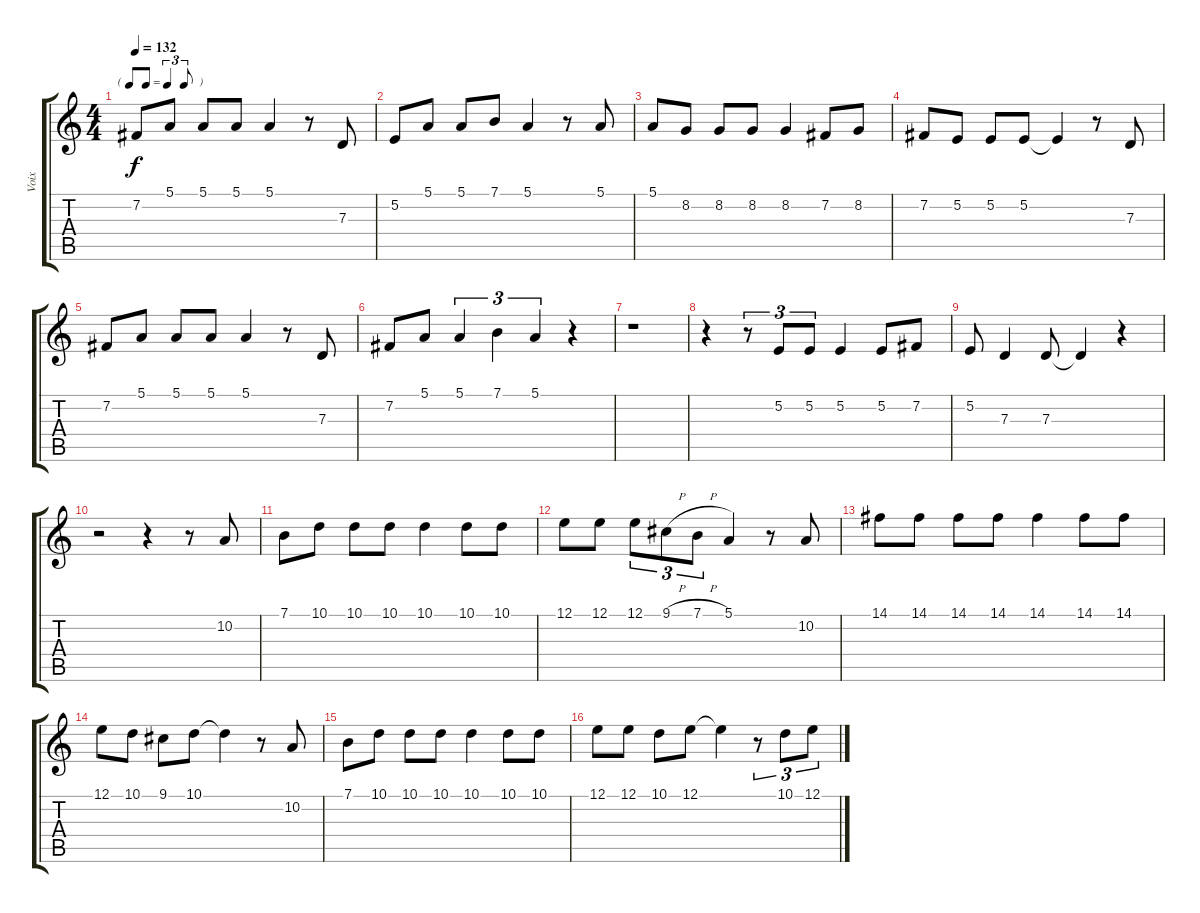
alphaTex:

\track ("Voix" "Voix") {instrument accordion}
\staff {score tabs}
\tuning (E4 B3 G3 D3 A2 E2) {hide}
\ts (4 4)
\tf triplet8th
\tempo 132
\clef g2
\ks c
7.2.8{dy f} 5.1.8 5.1.8 5.1.8 5.1.4 r.8 7.3.8 |
5.2.8 5.1.8 5.1.8 7.1.8 5.1.4 r.8 5.1.8 |
5.1.8 8.2.8 8.2.8 8.2.8 8.2.4 7.2.8 8.2.8 |
7.2.8 5.2.8 5.2.8 5.2.8 5.2{t}.4 r.8 7.3.8 |
7.2.8 5.1.8 5.1.8 5.1.8 5.1.4 r.8 7.3.8 |
7.2.8 5.1.8 5.1.4{tu (3 2)} 7.1.4{tu (3 2)} 5.1.4{tu (3 2)} r.4 |
r.1 |
r.4 r.8{tu (3 2)} 5.2.8{tu (3 2)} 5.2.8{tu (3 2)} 5.2.4 5.2.8 7.2.8 |
5.2.8 7.3.4 7.3.8 7.3{t}.4 r.4 |
r.2 r.4 r.8 10.2.8 |
7.1.8 10.1.8 10.1.8 10.1.8 10.1.4 10.1.8 10.1.8 |
12.1.8 12.1.8 12.1.8{tu (3 2)} 9.1{h}.8{tu (3 2)} 7.1{h}.8{tu (3 2)} 5.1.4 r.8 10.2.8 |
14.1.8 14.1.8 14.1.8 14.1.8 14.1.4 14.1.8 14.1.8 |
12.1.8 10.1.8 9.1.8 10.1.8 10.1{t}.4 r.8 10.2.8 |
7.1.8 10.1.8 10.1.8 10.1.8 10.1.4 10.1.8 10.1.8 |
12.1.8 12.1.8 10.1.8 12.1.8 12.1{t}.4 r.8{tu (3 2)} 10.1.8{tu (3 2)} 12.1.8{tu (3 2)}
